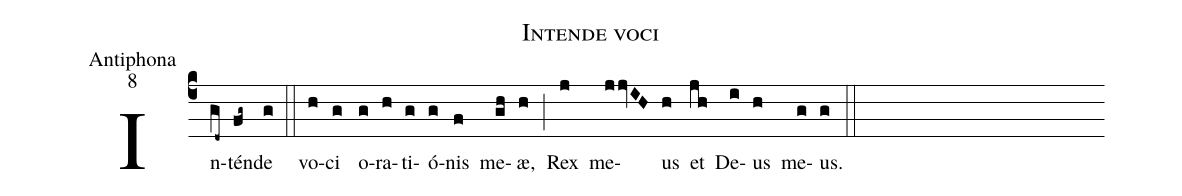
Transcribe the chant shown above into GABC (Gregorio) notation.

name:Intende voci;
office-part:Antiphona;
mode:8;
%%
(c4) In(gd~)tén(fg~)de(g) (::)
vo(h)ci(g) o(g)ra(h)ti(g)ó(g)nis(f) me(gh)æ,(h) (;) Rex(j) me(jjvIH)us(h) et(jh) De(i)us(h) me(g)us.(g) (::)
